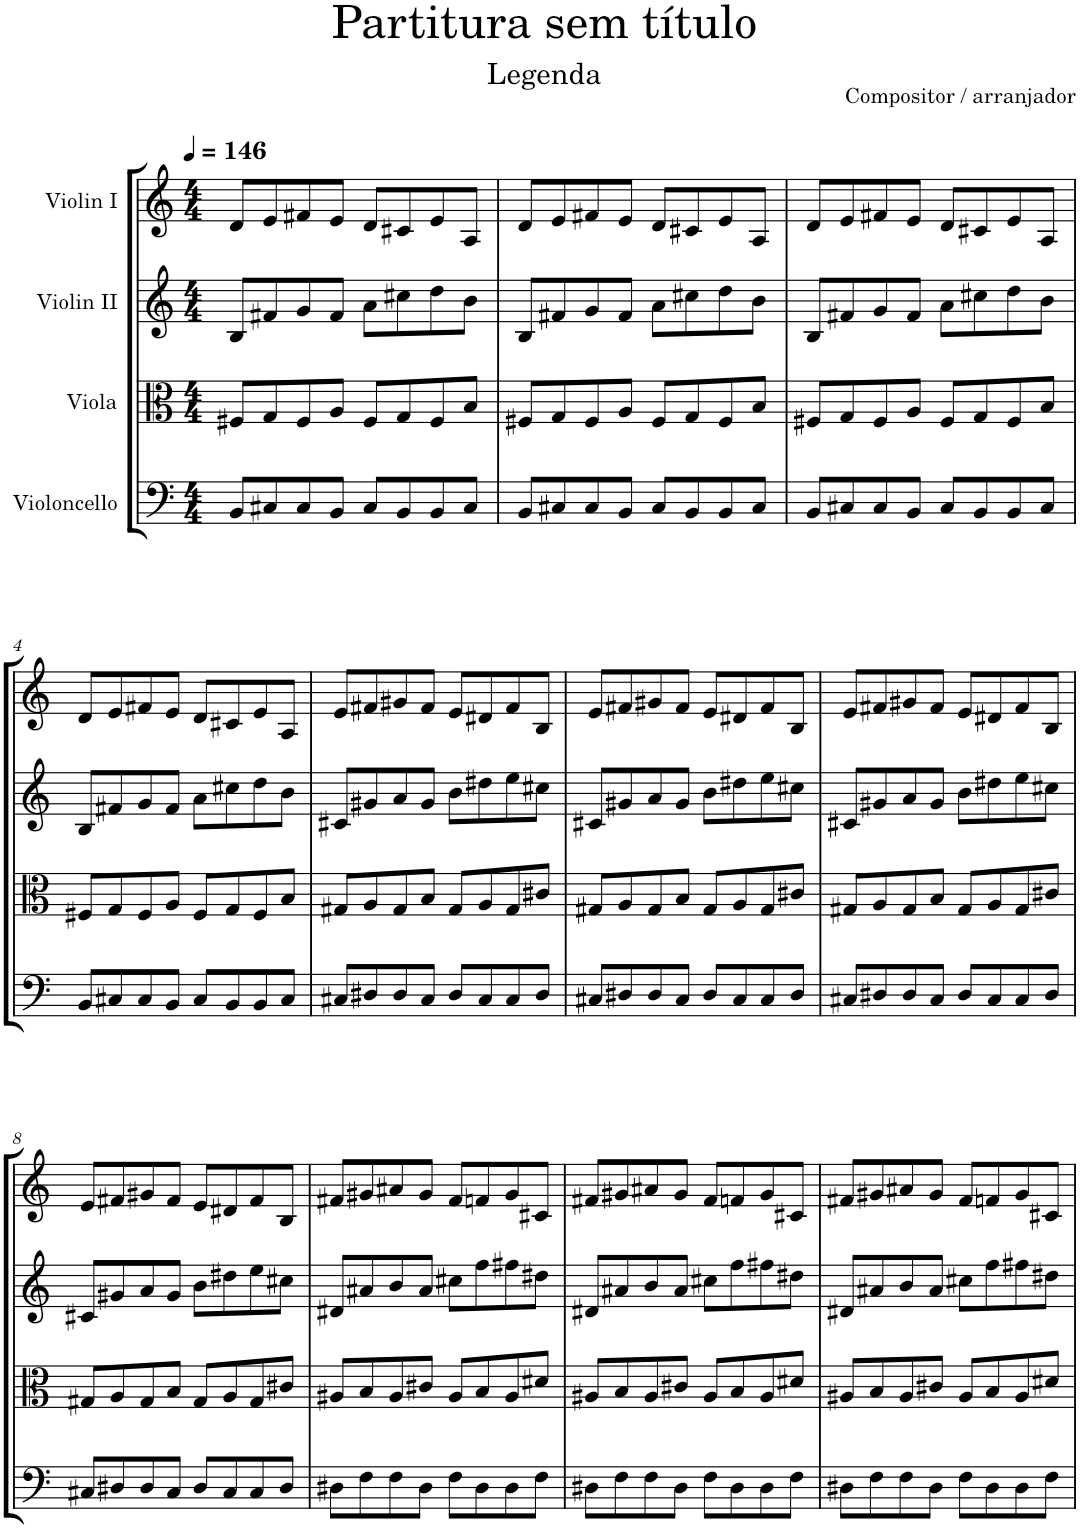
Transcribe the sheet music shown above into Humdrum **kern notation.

**kern	**kern	**kern	**kern
*part4	*part3	*part2	*part1
*staff4	*staff3	*staff2	*staff1
*I"Violoncello	*I"Viola	*I"Violin II	*I"Violin I
*I'Vc	*I'Vla	*I'Vln	*I'Vln
*clefF4	*clefC3	*clefG2	*clefG2
*k[]	*k[]	*k[]	*k[]
*M4/4	*M4/4	*M4/4	*M4/4
*MM146	*MM146	*MM146	*MM146
=1	=1	=1	=1
8BB/L	8F#X/L	8B/L	8d/L
8C#X/	8G/	8f#X/	8e/
8C#/	8F#/	8g/	8f#X/
8BB/J	8A/J	8f#/J	8e/J
8C#/L	8F#/L	8a\L	8d/L
8BB/	8G/	8cc#X\	8c#X/
8BB/	8F#/	8dd\	8e/
8C#/J	8B/J	8b\J	8A/J
=2	=2	=2	=2
8BB/L	8F#X/L	8B/L	8d/L
8C#X/	8G/	8f#X/	8e/
8C#/	8F#/	8g/	8f#X/
8BB/J	8A/J	8f#/J	8e/J
8C#/L	8F#/L	8a\L	8d/L
8BB/	8G/	8cc#X\	8c#X/
8BB/	8F#/	8dd\	8e/
8C#/J	8B/J	8b\J	8A/J
=3	=3	=3	=3
8BB/L	8F#X/L	8B/L	8d/L
8C#X/	8G/	8f#X/	8e/
8C#/	8F#/	8g/	8f#X/
8BB/J	8A/J	8f#/J	8e/J
8C#/L	8F#/L	8a\L	8d/L
8BB/	8G/	8cc#X\	8c#X/
8BB/	8F#/	8dd\	8e/
8C#/J	8B/J	8b\J	8A/J
!!LO:LB:g=z
=4	=4	=4	=4
8BB/L	8F#X/L	8B/L	8d/L
8C#X/	8G/	8f#X/	8e/
8C#/	8F#/	8g/	8f#X/
8BB/J	8A/J	8f#/J	8e/J
8C#/L	8F#/L	8a\L	8d/L
8BB/	8G/	8cc#X\	8c#X/
8BB/	8F#/	8dd\	8e/
8C#/J	8B/J	8b\J	8A/J
=5	=5	=5	=5
8C#X/L	8G#X/L	8c#X/L	8e/L
8D#X/	8A/	8g#X/	8f#X/
8D#/	8G#/	8a/	8g#X/
8C#/J	8B/J	8g#/J	8f#/J
8D#/L	8G#/L	8b\L	8e/L
8C#/	8A/	8dd#X\	8d#X/
8C#/	8G#/	8ee\	8f#/
8D#/J	8c#X/J	8cc#X\J	8B/J
=6	=6	=6	=6
8C#X/L	8G#X/L	8c#X/L	8e/L
8D#X/	8A/	8g#X/	8f#X/
8D#/	8G#/	8a/	8g#X/
8C#/J	8B/J	8g#/J	8f#/J
8D#/L	8G#/L	8b\L	8e/L
8C#/	8A/	8dd#X\	8d#X/
8C#/	8G#/	8ee\	8f#/
8D#/J	8c#X/J	8cc#X\J	8B/J
=7	=7	=7	=7
8C#X/L	8G#X/L	8c#X/L	8e/L
8D#X/	8A/	8g#X/	8f#X/
8D#/	8G#/	8a/	8g#X/
8C#/J	8B/J	8g#/J	8f#/J
8D#/L	8G#/L	8b\L	8e/L
8C#/	8A/	8dd#X\	8d#X/
8C#/	8G#/	8ee\	8f#/
8D#/J	8c#X/J	8cc#X\J	8B/J
!!LO:LB:g=z
=8	=8	=8	=8
8C#X/L	8G#X/L	8c#X/L	8e/L
8D#X/	8A/	8g#X/	8f#X/
8D#/	8G#/	8a/	8g#X/
8C#/J	8B/J	8g#/J	8f#/J
8D#/L	8G#/L	8b\L	8e/L
8C#/	8A/	8dd#X\	8d#X/
8C#/	8G#/	8ee\	8f#/
8D#/J	8c#X/J	8cc#X\J	8B/J
=9	=9	=9	=9
8D#X\L	8A#X/L	8d#X/L	8f#X/L
8F\	8B/	8a#X/	8g#X/
8F\	8A#/	8b/	8a#X/
8D#\J	8c#X/J	8a#/J	8g#/J
8F\L	8A#/L	8cc#X\L	8f#/L
8D#\	8B/	8ff\	8fn/
8D#\	8A#/	8ff#X\	8g#/
8F\J	8d#X/J	8dd#X\J	8c#X/J
=10	=10	=10	=10
8D#X\L	8A#X/L	8d#X/L	8f#X/L
8F\	8B/	8a#X/	8g#X/
8F\	8A#/	8b/	8a#X/
8D#\J	8c#X/J	8a#/J	8g#/J
8F\L	8A#/L	8cc#X\L	8f#/L
8D#\	8B/	8ff\	8fn/
8D#\	8A#/	8ff#X\	8g#/
8F\J	8d#X/J	8dd#X\J	8c#X/J
=11	=11	=11	=11
8D#X\L	8A#X/L	8d#X/L	8f#X/L
8F\	8B/	8a#X/	8g#X/
8F\	8A#/	8b/	8a#X/
8D#\J	8c#X/J	8a#/J	8g#/J
8F\L	8A#/L	8cc#X\L	8f#/L
8D#\	8B/	8ff\	8fn/
8D#\	8A#/	8ff#X\	8g#/
8F\J	8d#X/J	8dd#X\J	8c#X/J
=	=	=	=
*-	*-	*-	*-
